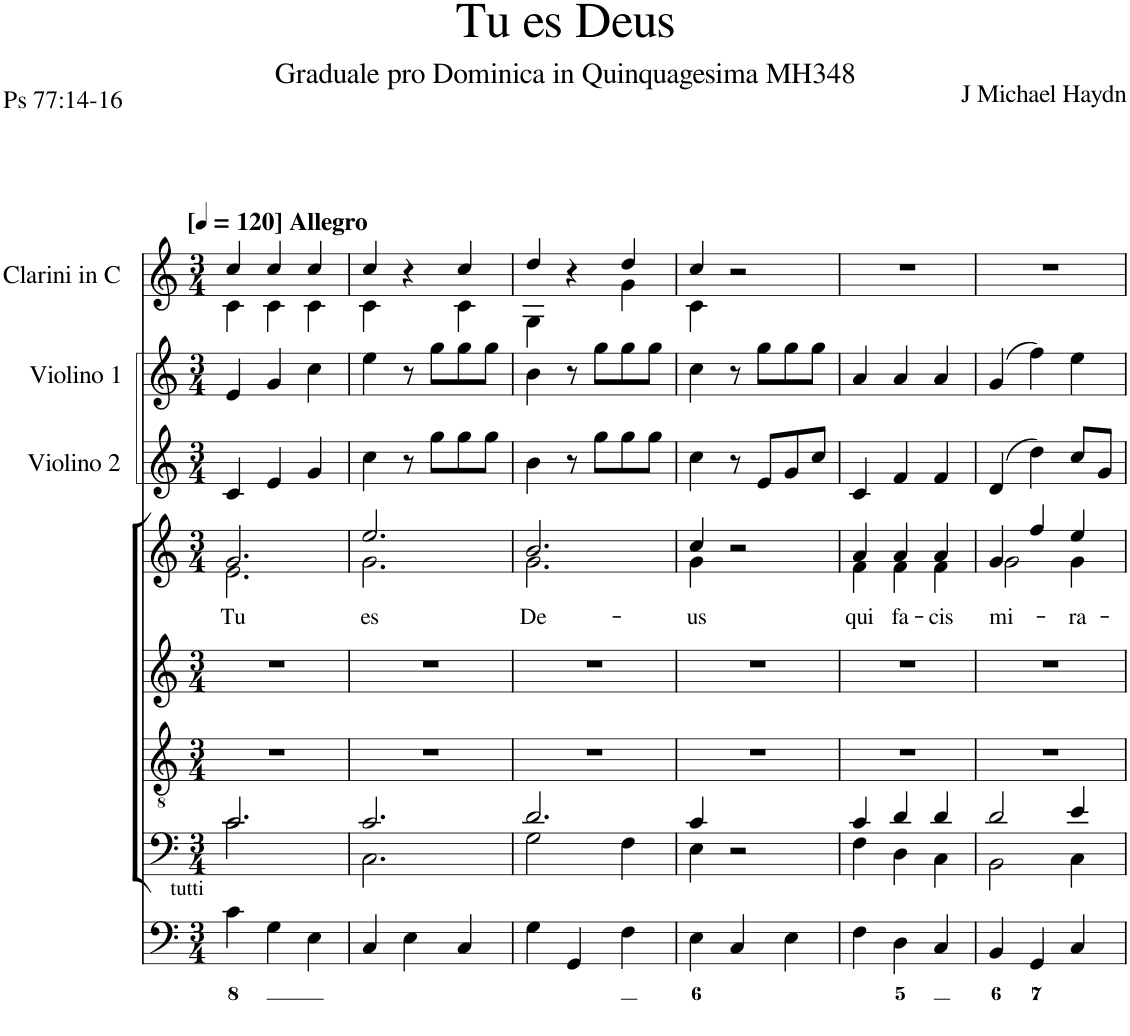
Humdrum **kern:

**kern	**kern	**kern	**kern	**kern	**text	**kern	**kern	**kern
*part8	*part7	*part6	*part5	*part4	*part4	*part3	*part2	*part1
*staff8	*staff7	*staff6	*staff5	*staff4	*staff4	*staff3	*staff2	*staff1
*I"Organ	*I"Voice	*I"Tenor	*I"Alto	*I"Voice	*	*I"Violino 2	*I"Violino 1	*I"Clarini in C
*	*	*	*	*	*	*I'Vln	*I'Vln	*
*clefF4	*clefF4	*clefGv2	*clefG2	*clefG2	*	*clefG2	*clefG2	*clefG2
*k[]	*k[]	*k[]	*k[]	*k[]	*	*k[]	*k[]	*k[]
*M3/4	*M3/4	*M3/4	*M3/4	*M3/4	*	*M3/4	*M3/4	*M3/4
*MM120	*MM120	*MM120	*MM120	*MM120	*	*MM120	*MM120	*MM120
=1	=1	=1	=1	=1	=1	=1	=1	=1
*	*^	*	*	*	*	*	*	*
!	!	!	!	!	!	!	!	!	!LO:TX:a:B:t=[
!	!	!	!	!	!	!	!	!	!LO:TX:a:B:t=] Allegro
!LO:TX:a:t=tutti	!	!	!	!	!	!	!	!	!
!	!	!	!	!	!	!LO:LY:b	!	!	!
*	*	*	*	*	*^	*	*	*	*^
4c\	2.c/	2.c\	2.r	2.r	2.g/	2.e\	Tu	4c/	4e/	4cc/	4c\
4G\	.	.	.	.	.	.	.	4e/	4g/	4cc/	4c\
4E\	.	.	.	.	.	.	.	4g/	4cc\	4cc/	4c\
=2	=2	=2	=2	=2	=2	=2	=2	=2	=2	=2	=2
!	!	!	!	!	!	!	!LO:LY:b	!	!	!	!
4C/	2.c/	2.C\	2.r	2.r	2.ee/	2.g\	es	4cc\	4ee\	4cc/	4c\
4E\	.	.	.	.	.	.	.	8r	8r	4r	4ryy
.	.	.	.	.	.	.	.	8gg\L	8gg\L	.	.
4C/	.	.	.	.	.	.	.	8gg\	8gg\	4cc/	4c\
.	.	.	.	.	.	.	.	8gg\J	8gg\J	.	.
=3	=3	=3	=3	=3	=3	=3	=3	=3	=3	=3	=3
!	!	!	!	!	!	!	!LO:LY:b	!	!	!	!
4G\	2.d/	2G\	2.r	2.r	2.b/	2.g\	De-	4b\	4b\	4dd/	4G\
4GG/	.	.	.	.	.	.	.	8r	8r	4r	4ryy
.	.	.	.	.	.	.	.	8gg\L	8gg\L	.	.
4F\	.	4F\	.	.	.	.	.	8gg\	8gg\	4dd/	4g\
.	.	.	.	.	.	.	.	8gg\J	8gg\J	.	.
=4	=4	=4	=4	=4	=4	=4	=4	=4	=4	=4	=4
!	!	!	!	!	!	!	!LO:LY:b	!	!	!	!
4E\	4c/	4E\	2.r	2.r	4cc/	4g\	-us	4cc\	4cc\	4cc/	4c\
4C/	2r	2ryy	.	.	2r	2ryy	.	8r	8r	2r	2ryy
.	.	.	.	.	.	.	.	8e/L	8gg\L	.	.
4E\	.	.	.	.	.	.	.	8g/	8gg\	.	.
.	.	.	.	.	.	.	.	8cc/J	8gg\J	.	.
*	*	*	*	*	*	*	*	*	*	*v	*v
=5	=5	=5	=5	=5	=5	=5	=5	=5	=5	=5
!	!	!	!	!	!	!	!LO:LY:b	!	!	!
4F\	4c/	4F\	2.r	2.r	4a/	4f\	qui	4c/	4a/	2.r
!	!	!	!	!	!	!	!LO:LY:b	!	!	!
4D\	4d/	4D\	.	.	4a/	4f\	fa-	4f/	4a/	.
!	!	!	!	!	!	!	!LO:LY:b	!	!	!
4C/	4d/	4C\	.	.	4a/	4f\	-cis	4f/	4a/	.
=6	=6	=6	=6	=6	=6	=6	=6	=6	=6	=6
!	!	!	!	!	!	!	!LO:LY:b	!	!	!
4BB/	2d/	2BB\	2.r	2.r	4g/	2g\	mi-	(4d/	(4g/	2.r
4GG/	.	.	.	.	4ff/	.	.	4dd\)	4ff\)	.
!	!	!	!	!	!	!	!LO:LY:b	!	!	!
4C/	4e/	4C\	.	.	4ee/	4g\	-ra-	8cc/L	4ee\	.
.	.	.	.	.	.	.	.	8g/J	.	.
*	*v	*v	*	*	*v	*v	*	*	*	*
=	=	=	=	=	=	=	=	=
*-	*-	*-	*-	*-	*-	*-	*-	*-
